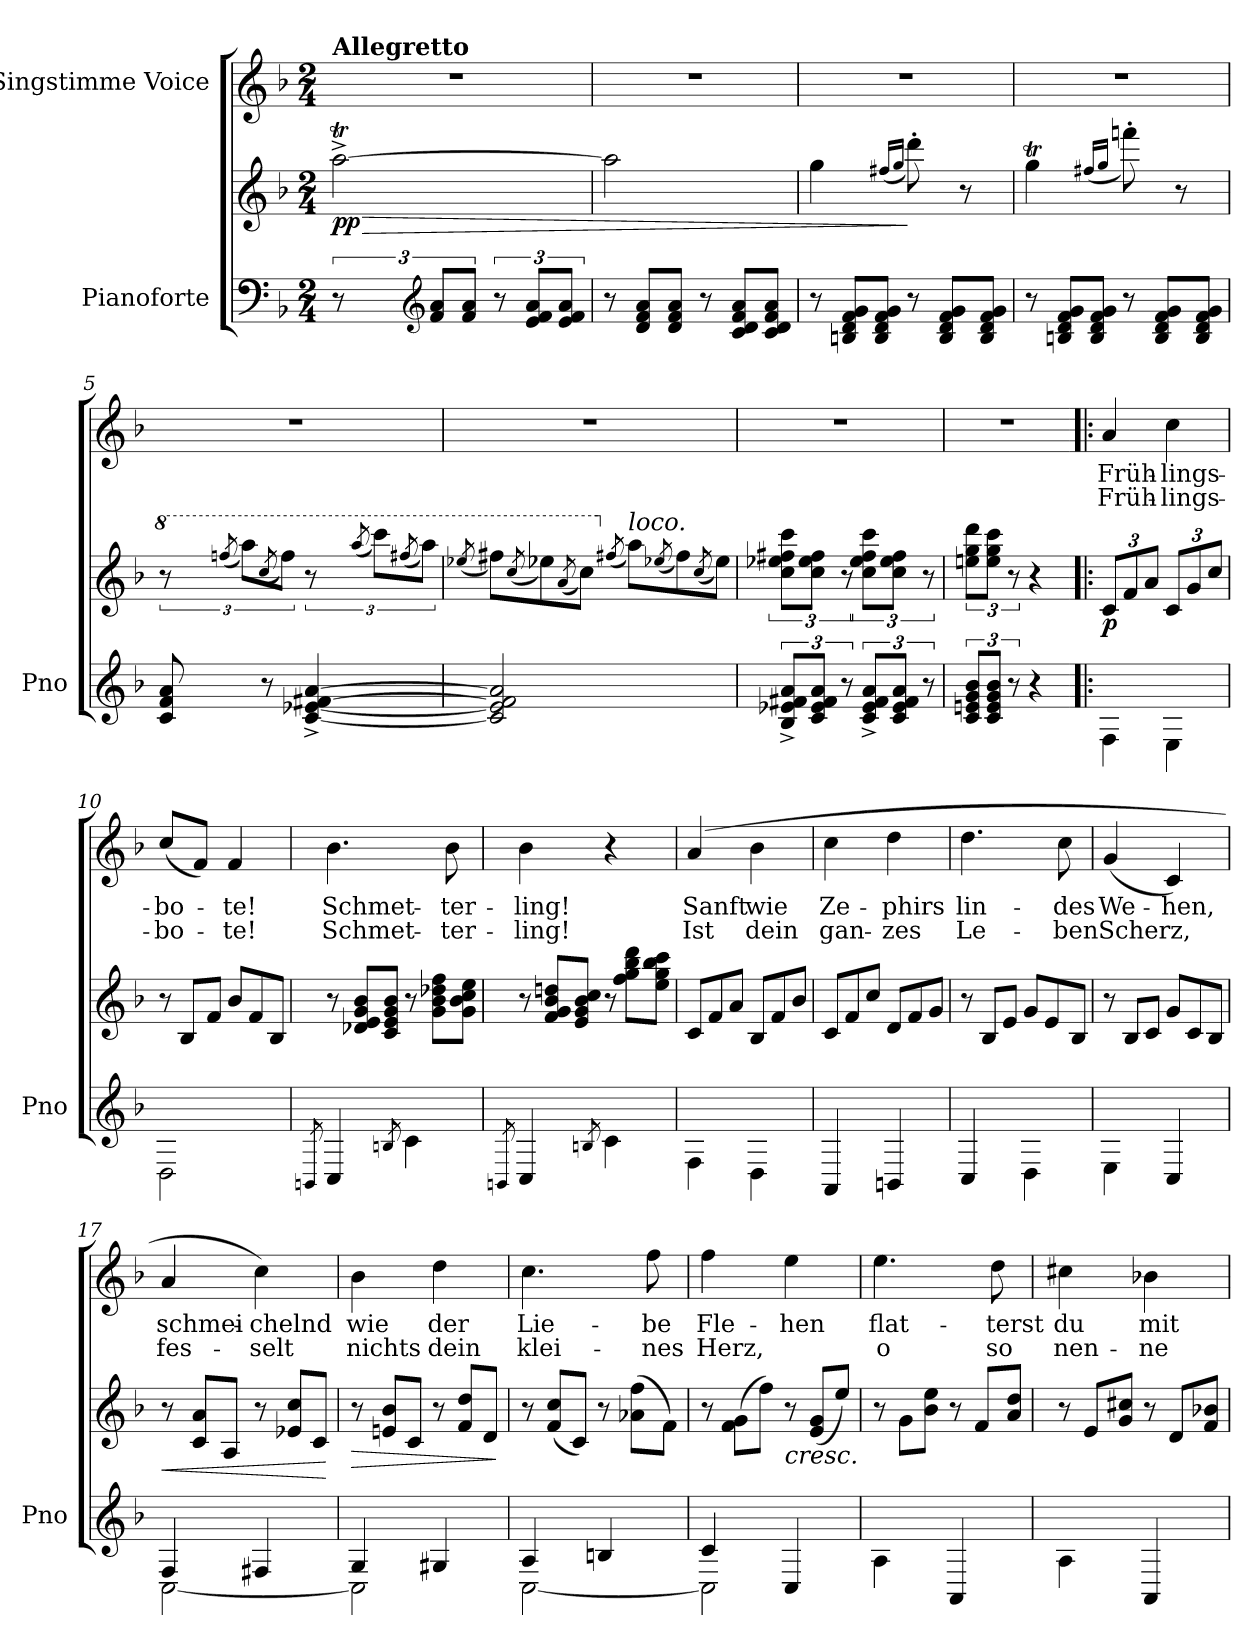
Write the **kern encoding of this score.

**kern	**kern	**dynam	**kern	**text	**text
*part2	*part2	*part2	*part1	*part1	*part1
*staff3	*staff2	*staff2/3	*staff1	*staff1	*staff1
*I"Pianoforte	*	*	*I"Singstimme Voice	*	*
*I'Pno	*	*	*	*	*
*clefF4	*clefG2	*	*clefG2	*	*
*k[b-]	*k[b-]	*	*k[b-]	*	*
*M2/4	*M2/4	*	*M2/4	*	*
=1	=1	=1	=1	=1	=1
!	!	!	!LO:TX:a:B:t=Allegretto	!	!
!	!	!LO:HP:b	!	!	!
!	!	!LO:DY:n=1:b	!	!	!
12r	[2aat^\	> pp	2r	.	.
*clefG2	*	*	*	*	*
12f/ 12a/L	.	.	.	.	.
12f/ 12a/J	.	.	.	.	.
12r	.	.	.	.	.
12e/ 12f/ 12a/L	.	.	.	.	.
12e/ 12f/ 12a/J	.	.	.	.	.
=2	=2	=2	=2	=2	=2
*Xtuplet	*	*	*	*	*
12r	2aa\]	.	2r	.	.
12d/ 12f/ 12a/L	.	.	.	.	.
12d/ 12f/ 12a/J	.	.	.	.	.
12r	.	.	.	.	.
12c/ 12d/ 12f/ 12a/L	.	.	.	.	.
12c/ 12d/ 12f/ 12a/J	.	.	.	.	.
=3	=3	=3	=3	=3	=3
12r	4ggTTT\	.	2r	.	.
12Bn/ 12d/ 12f/ 12g/L	.	.	.	.	.
12B/ 12d/ 12f/ 12g/J	.	.	.	.	.
.	(16qff#X/LL	.	.	.	.
.	16qgg/JJ	.	.	.	.
12r	8ddd'\)	]	.	.	.
12B/ 12d/ 12f/ 12g/L	.	.	.	.	.
.	8r	.	.	.	.
12B/ 12d/ 12f/ 12g/J	.	.	.	.	.
=4	=4	=4	=4	=4	=4
12r	4ggT\	.	2r	.	.
12Bn/ 12d/ 12f/ 12g/L	.	.	.	.	.
12B/ 12d/ 12f/ 12g/J	.	.	.	.	.
.	(16qff#X/LL	.	.	.	.
.	16qgg/JJ	.	.	.	.
12r	8fffn'\)	.	.	.	.
12B/ 12d/ 12f/ 12g/L	.	.	.	.	.
.	8r	.	.	.	.
12B/ 12d/ 12f/ 12g/J	.	.	.	.	.
=5	=5	=5	=5	=5	=5
*	*8va	*	*	*	*
8c/ 8f/ 8a/	12r	.	2r	.	.
.	(8qfffn/	.	.	.	.
.	12aaa\L)	.	.	.	.
8r	.	.	.	.	.
.	(8qccc/	.	.	.	.
.	12fff\J)	.	.	.	.
[4c/^> [4e-X/^> [4f#X/^> [4a/^>	12r	.	.	.	.
.	(8qaaa/	.	.	.	.
.	12cccc\L)	.	.	.	.
.	(8qfff#X/	.	.	.	.
.	12aaa\J)	.	.	.	.
=6	=6	=6	=6	=6	=6
.	(8qeee-X/	.	.	.	.
*	*Xtuplet	*	*	*	*
2c/] 2e-/] 2f#/] 2a/]	12fff#X\L)	.	2r	.	.
.	(8qccc/	.	.	.	.
.	12eee-X\)	.	.	.	.
.	(8qaa/	.	.	.	.
.	12ccc\J)	.	.	.	.
*	*X8va	*	*	*	*
.	(8qff#X/	.	.	.	.
!	!LO:TX:i:t=loco.	!	!	!	!
.	12aa\L)	.	.	.	.
.	(8qee-X/	.	.	.	.
.	12ff#\)	.	.	.	.
.	(8qcc/	.	.	.	.
.	12ee-\J)	.	.	.	.
=7	=7	=7	=7	=7	=7
*tuplet	*tuplet	*	*	*	*
12B-/^> 12e-X/^> 12f#X/^> 12a/^>L	12cc\ 12ee-X\ 12ff#X\ 12ccc\L	.	2r	.	.
12c/ 12e-/ 12f#/ 12a/J	12cc\ 12ee-\ 12ff#\J	.	.	.	.
12r	12r	.	.	.	.
12c/^> 12e-/^> 12f#/^> 12a/^>L	12cc\ 12ee-\ 12ff#\ 12ccc\L	.	.	.	.
12c/ 12e-/ 12f#/ 12a/J	12cc\ 12ee-\ 12ff#\J	.	.	.	.
12r	12r	.	.	.	.
=8	=8	=8	=8	=8	=8
12c/ 12en/ 12g/ 12b-/L	12een\ 12gg\ 12ddd\L	.	2r	.	.
12c/ 12e/ 12g/ 12b-/J	12ee\ 12gg\ 12ccc\J	.	.	.	.
12r	12r	.	.	.	.
4r	4r	.	.	.	.
=9!|:	=9!|:	=9!|:	=9!|:	=9!|:	=9!|:
!	!	!LO:DY:b	!	!	!
4F\	12c/L	p	4a/	Früh-	Früh-
.	12f/	.	.	.	.
.	12a/J	.	.	.	.
4E\	12c/L	.	4cc\	-lings-	-lings-
.	12g/	.	.	.	.
.	12cc/J	.	.	.	.
=10	=10	=10	=10	=10	=10
*	*Xtuplet	*	*	*	*
2D\	12r	.	(8cc/L	-bo-	-bo-
.	12B-/L	.	.	.	.
.	.	.	8f/J)	.	.
.	12f/J	.	.	.	.
.	12b-/L	.	4f/	-te!	-te!
.	12f/	.	.	.	.
.	12B-/J	.	.	.	.
=11	=11	=11	=11	=11	=11
8qBBn/	.	.	.	.	.
4C/	12r	.	4.b-\	Schmet-	Schmet-
.	12d-X/ 12e/ 12g/ 12b-/L	.	.	.	.
.	12c/ 12e/ 12g/ 12b-/J	.	.	.	.
8qBn/	.	.	.	.	.
4c\	12r	.	.	.	.
.	12g\ 12b-\ 12dd-X\ 12ff\L	.	.	.	.
.	.	.	8b-\	-ter-	-ter-
.	12g\ 12b-\ 12cc\ 12ee\J	.	.	.	.
=12	=12	=12	=12	=12	=12
8qBBn/	.	.	.	.	.
4C/	12r	.	4b-\	-ling!	-ling!
.	12f/ 12g/ 12b-/ 12ddn/L	.	.	.	.
.	12e/ 12g/ 12b-/ 12cc/J	.	.	.	.
8qBn/	.	.	.	.	.
4c\	12r	.	4r	.	.
.	12ff\ 12gg\ 12bb-\ 12ddd\L	.	.	.	.
.	12ee\ 12gg\ 12bb-\ 12ccc\J	.	.	.	.
=13	=13	=13	=13	=13	=13
4F\	12c/L	.	(4a/	Sanft	Ist
.	12f/	.	.	.	.
.	12a/J	.	.	.	.
4D\	12B-/L	.	4b-\	wie	dein
.	12f/	.	.	.	.
.	12b-/J	.	.	.	.
=14	=14	=14	=14	=14	=14
4AA/	12c/L	.	4cc\	Ze-	gan-
.	12f/	.	.	.	.
.	12cc/J	.	.	.	.
4BBn/	12d/L	.	4dd\	-phirs	-zes
.	12f/	.	.	.	.
.	12g/J	.	.	.	.
=15	=15	=15	=15	=15	=15
4C/	12r	.	4.dd\	lin-	Le-
.	12B-/L	.	.	.	.
.	12e/J	.	.	.	.
4D\	12g/L	.	.	.	.
.	12e/	.	.	.	.
.	.	.	8cc\	-des	-ben
.	12B-/J	.	.	.	.
=16	=16	=16	=16	=16	=16
4E\	12r	.	(4g/	We-	Scherz,
.	12B-/L	.	.	.	.
.	12c/J	.	.	.	.
4C/	12g/L	.	4c/)	-hen,	.
.	12c/	.	.	.	.
.	12B-/J	.	.	.	.
=17	=17	=17	=17	=17	=17
*^	*	*	*	*	*
!	!	!	!LO:HP:b	!	!	!
4F/	[2C\	12r	<	4a/	schmei-	fes-
.	.	12c/ 12a/L	.	.	.	.
.	.	12A/J	.	.	.	.
4F#X/	.	12r	.	4cc\)	-chelnd	-selt
.	.	12e-X/ 12cc/L	.	.	.	.
.	.	12c/J	.	.	.	.
*v	*v	*	*	*	*	*
.	.	[	.	.	.
=18	=18	=18	=18	=18	=18
*^	*	*	*	*	*
!	!	!	!LO:HP:b	!	!	!
4G/	2C\]	12r	>	4b-\	wie	nichts
.	.	12en/ 12b-/L	.	.	.	.
.	.	12c/J	.	.	.	.
4G#X/	.	12r	.	4dd\	der	dein
.	.	12f/ 12dd/L	.	.	.	.
.	.	12d/J	.	.	.	.
*v	*v	*	*	*	*	*
.	.	]	.	.	.
=19	=19	=19	=19	=19	=19
*^	*	*	*	*	*
4A/	[2C\	12r	.	4.cc\	Lie-	klei-
.	.	(12f/ 12cc/L	.	.	.	.
.	.	12c/J)	.	.	.	.
4Bn/	.	12r	.	.	.	.
.	.	(12a-X\ 12ff\L	.	.	.	.
.	.	.	.	8ff\	-be	-nes
.	.	12f\J)	.	.	.	.
=20	=20	=20	=20	=20	=20	=20
4c/	2C\]	12r	.	4ff\	Fle-	Herz,
.	.	(12f\ 12g\L	.	.	.	.
.	.	12ff\J)	.	.	.	.
!	!	!LO:TX:b:i:t=cresc.	!	!	!	!
4C/	.	12r	.	4ee\	-hen	.
.	.	(12e/ 12g/L	.	.	.	.
.	.	12ee/J)	.	.	.	.
*v	*v	*	*	*	*	*
=21	=21	=21	=21	=21	=21
4A\	12r	.	4.ee\	flat-	o
.	12g\L	.	.	.	.
.	12b-\ 12ee\J	.	.	.	.
4AA/	12r	.	.	.	.
.	12f/L	.	.	.	.
.	.	.	8dd\	-terst	so
.	12a/ 12dd/J	.	.	.	.
=22	=22	=22	=22	=22	=22
4A\	12r	.	4cc#X\	du	nen-
.	12e/L	.	.	.	.
.	12g/ 12cc#X/J	.	.	.	.
4AA/	12r	.	4b-X\	mit	-ne
.	12d/L	.	.	.	.
.	12f/ 12b-X/J	.	.	.	.
=	=	=	=	=	=
*-	*-	*-	*-	*-	*-
